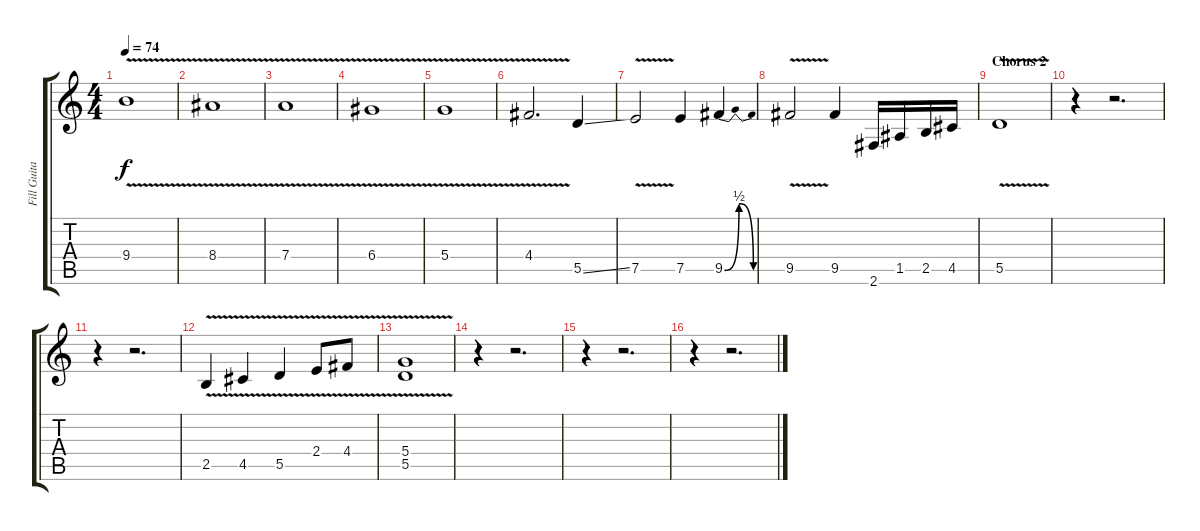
\track ("Fill Guitar #2" "Fill Guita") {instrument distortionguitar}
\staff {score tabs}
\tuning (E4 B3 G3 D3 A2 E2) {hide}
\ts (4 4)
\tempo 74
\clef g2
\ks c
9.4{v}.1{dy f} |
8.4{v}.1 |
7.4{v}.1 |
6.4{v}.1 |
5.4{v}.1 |
4.4{v}.2{d} 5.5{ss}.4 |
7.5{v}.2 7.5.4 9.5{be (bendrelease 0 0 15 2 15 2 60 0)}.4 |
9.5{v}.2 9.5.4 2.6.16 1.5.16 2.5.16 4.5.16 |
\section ("" "Chorus 2")
5.5{v}.1 |
r.4 r.2{d} |
r.4 r.2{d} |
2.5{v}.4 4.5{v}.4 5.5{v}.4 2.4{v}.8 4.4{v}.8 |
(5.4{v} 5.5{v}).1 |
r.4 r.2{d} |
r.4 r.2{d} |
r.4 r.2{d}
